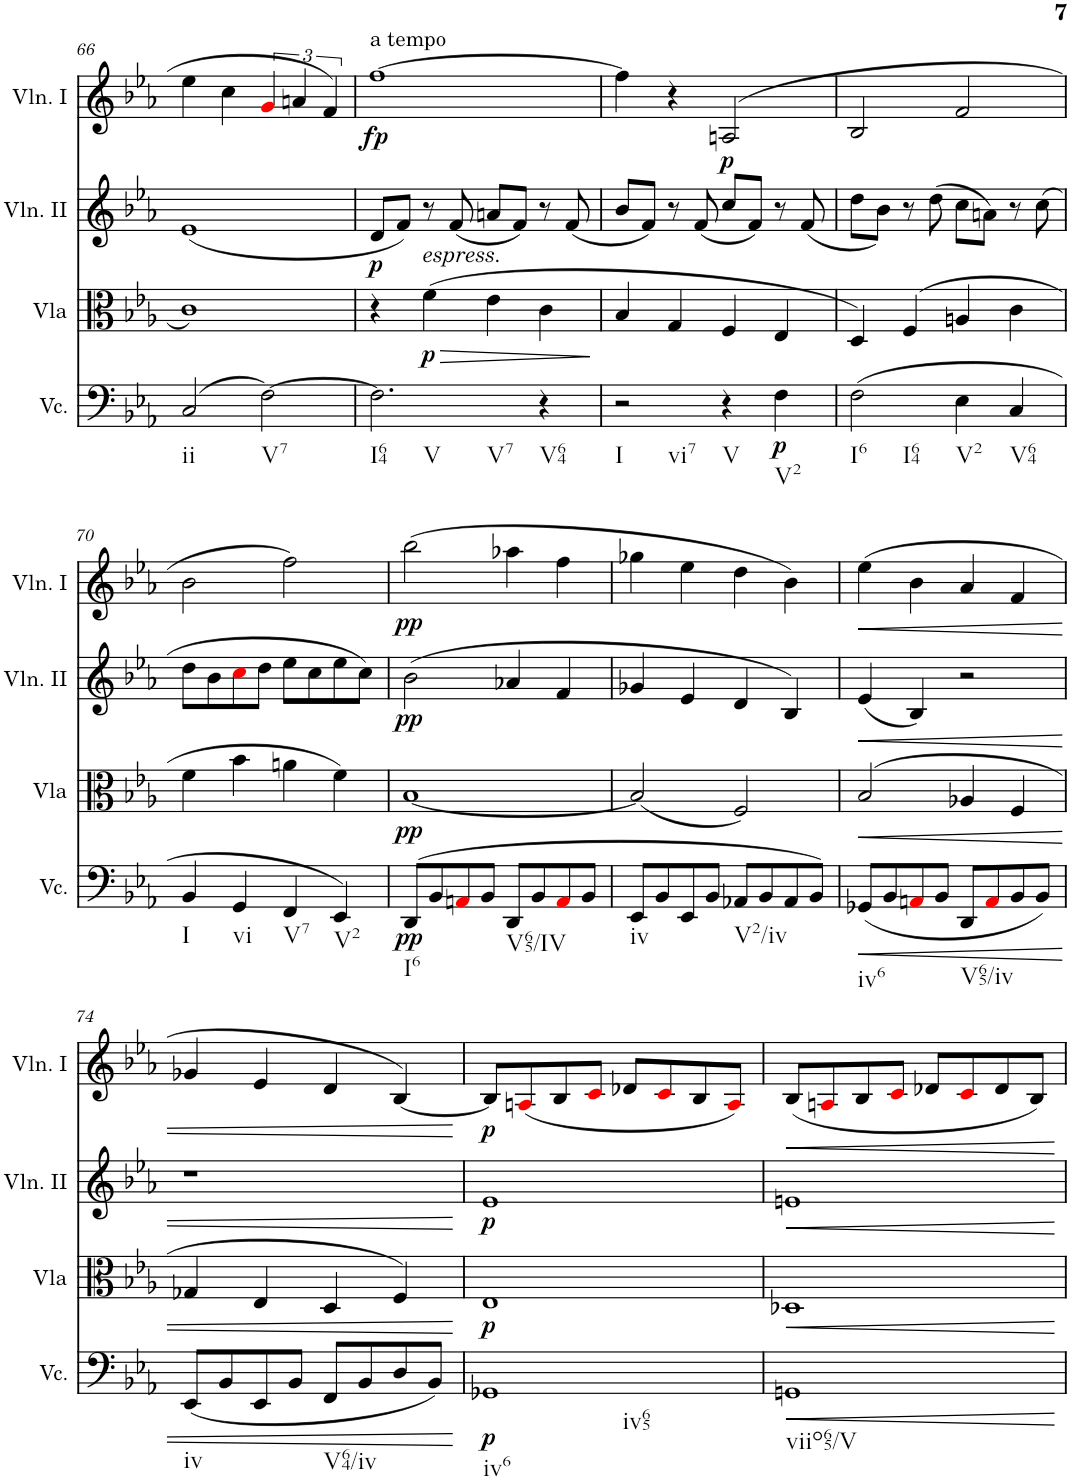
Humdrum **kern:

**kern	**dynam	**kern	**dynam	**kern	**dynam	**kern	**dynam
*part4	*part4	*part3	*part3	*part2	*part2	*part1	*part1
*staff4	*staff4	*staff3	*staff3	*staff2	*staff2	*staff1	*staff1
*I"Violoncello	*	*I"Viola	*	*I"Violino II	*	*I"Violino I	*
*I'Vc.	*	*I'Vla	*	*I'Vln. II	*	*I'Vln. I	*
!!LO:PB:g=z
*clefF4	*	*clefC3	*	*clefG2	*	*clefG2	*
*k[b-e-a-]	*	*k[b-e-a-]	*	*k[b-e-a-]	*	*k[b-e-a-]	*
*M4/4	*	*M4/4	*	*M4/4	*	*M4/4	*
*met(c)	*	*met(c)	*	*met(c)	*	*met(c)	*
=66	=66	=66	=66	=66	=66	=66	=66
!LO:TX:b:t=ii	!	!	!	!	!	!	!
(>2C/	.	1c	.	(<1e-	.	4ee-\	.
.	.	.	.	.	.	4cc\	.
!LO:TX:b:t=V7	!	!	!	!	!	!	!
[2F\)	.	.	.	.	.	6gi/	.
.	.	.	.	.	.	6an/	.
.	.	.	.	.	.	6f/	.
=67	=67	=67	=67	=67	=67	=67	=67
!	!	!	!	!	!	!LO:TX:a:t=a tempo	!
!LO:TX:b:t=I64	!	!	!	!	!	!	!
!LO:TX:b:t=V	!	!	!	!	!	!	!
!LO:TX:b:t=V7	!	!	!	!	!	!	!
!	!	!	!	!	!LO:DY:b	!	!LO:DY:b
2.F\]	.	4r	.	8d/L	p	[1ff	fp
.	.	.	.	8f/J)	.	.	.
!	!	!LO:TX:a:i:t=espress.	!	!	!	!	!
!	!	!	!LO:HP:b	!	!	!	!
!	!	!	!LO:DY:n=1:b	!	!	!	!
.	.	(>4f\	> p	8r	.	.	.
.	.	.	.	(<8f/	.	.	.
.	.	4e-\	.	8an/L	.	.	.
.	.	.	.	8f/J)	.	.	.
!LO:TX:b:t=V64	!	!	!	!	!	!	!
4r	.	4c\	.	8r	.	.	.
.	.	.	.	(<8f/	.	.	.
.	.	.	]	.	.	.	.
=68	=68	=68	=68	=68	=68	=68	=68
!LO:TX:b:t=I	!	!	!	!	!	!	!
!LO:TX:b:t=vi7	!	!	!	!	!	!	!
2r	.	4B-/	.	8b-/L	.	4ff\]	.
.	.	.	.	8f/J)	.	.	.
.	.	4G/	.	8r	.	4r	.
.	.	.	.	(<8f/	.	.	.
!LO:TX:b:t=V	!	!	!	!	!	!	!
!	!	!	!	!	!	!	!LO:DY:b
4r	.	4F/	.	8cc/L	.	(>2An/	p
.	.	.	.	8f/J)	.	.	.
!LO:TX:b:t=V2	!	!	!	!	!	!	!
!	!LO:DY:b	!	!	!	!	!	!
4F\	p	4E-/	.	8r	.	.	.
.	.	.	.	(<8f/	.	.	.
=69	=69	=69	=69	=69	=69	=69	=69
!LO:TX:b:t=I6	!	!	!	!	!	!	!
!LO:TX:b:t=I64	!	!	!	!	!	!	!
(>2F\	.	4D/)	.	8dd\L	.	2B-/	.
.	.	.	.	8b-\J)	.	.	.
.	.	(>4F/	.	8r	.	.	.
.	.	.	.	(>8dd\	.	.	.
!LO:TX:b:t=V2	!	!	!	!	!	!	!
4E-\	.	4An/	.	8cc\L	.	2f/	.
.	.	.	.	8an\J)	.	.	.
!LO:TX:b:t=V64	!	!	!	!	!	!	!
4C/	.	4c\	.	8r	.	.	.
.	.	.	.	(>8cc\	.	.	.
!!LO:LB:g=z
=70	=70	=70	=70	=70	=70	=70	=70
!LO:TX:b:t=I	!	!	!	!	!	!	!
4BB-/	.	4f\	.	8dd\L	.	2b-\	.
.	.	.	.	8b-\	.	.	.
!LO:TX:b:t=vi	!	!	!	!	!	!	!
4GG/	.	4b-\	.	8cci\	.	.	.
.	.	.	.	8dd\J	.	.	.
!LO:TX:b:t=V7	!	!	!	!	!	!	!
4FF/	.	4an\	.	8ee-\L	.	2ff\)	.
.	.	.	.	8cc\	.	.	.
!LO:TX:b:t=V2	!	!	!	!	!	!	!
4EE-/)	.	4f\)	.	8ee-\	.	.	.
.	.	.	.	8cc\J)	.	.	.
=71	=71	=71	=71	=71	=71	=71	=71
!LO:TX:b:t=I6	!	!	!	!	!	!	!
!	!LO:DY:b	!	!LO:DY:b	!	!LO:DY:b	!	!LO:DY:b
(>8DD/L	pp	[1B-	pp	(>2b-\	pp	(>2bb-\	pp
8BB-/	.	.	.	.	.	.	.
8AAni/	.	.	.	.	.	.	.
8BB-/J	.	.	.	.	.	.	.
!LO:TX:b:t=V65/IV	!	!	!	!	!	!	!
8DD/L	.	.	.	4a-X/	.	4aa-X\	.
8BB-/	.	.	.	.	.	.	.
8AAi/	.	.	.	4f/	.	4ff\	.
8BB-/J	.	.	.	.	.	.	.
=72	=72	=72	=72	=72	=72	=72	=72
!LO:TX:b:t=iv	!	!	!	!	!	!	!
8EE-/L	.	(<2B-/]	.	4g-X/	.	4gg-X\	.
8BB-/	.	.	.	.	.	.	.
8EE-/	.	.	.	4e-/	.	4ee-\	.
8BB-/J	.	.	.	.	.	.	.
!LO:TX:b:t=V2/iv	!	!	!	!	!	!	!
8AA-X/L	.	2F/)	.	4d/	.	4dd\	.
8BB-/	.	.	.	.	.	.	.
8AA-/	.	.	.	4B-/)	.	4b-\)	.
8BB-/J)	.	.	.	.	.	.	.
=73	=73	=73	=73	=73	=73	=73	=73
!LO:TX:b:t=iv6	!	!	!	!	!	!	!
!	!LO:HP:b	!	!LO:HP:b	!	!LO:HP:b	!	!LO:HP:b
(<8GG-X/L	<	(>2B-/	<	(<4e-/	<	(>4ee-\	<
8BB-/	.	.	.	.	.	.	.
8AAni/	.	.	.	4B-/)	.	4b-\	.
8BB-/J	.	.	.	.	.	.	.
!LO:TX:b:t=V65/iv	!	!	!	!	!	!	!
8DD/L	.	4A-X/	.	2r	.	4a-/	.
8AAi/	.	.	.	.	.	.	.
8BB-/	.	4F/	.	.	.	4f/	.
8BB-/J)	.	.	.	.	.	.	.
!!LO:LB:g=z
=74	=74	=74	=74	=74	=74	=74	=74
!LO:TX:b:t=iv	!	!	!	!	!	!	!
(<8EE-/L	.	4G-X/	.	1r	.	4g-X/	.
8BB-/	.	.	.	.	.	.	.
8EE-/	.	4E-/	.	.	.	4e-/	.
8BB-/J	.	.	.	.	.	.	.
!LO:TX:b:t=V64/iv	!	!	!	!	!	!	!
8FF/L	.	4D/	.	.	.	4d/	.
8BB-/	.	.	.	.	.	.	.
8D/	.	4F/)	.	.	.	[4B-/)	.
8BB-/J)	.	.	.	.	.	.	.
.	[	.	[	.	[	.	[
=75	=75	=75	=75	=75	=75	=75	=75
!LO:TX:b:t=iv6	!	!	!	!	!	!	!
!LO:TX:b:t=iv65	!	!	!	!	!	!	!
!	!LO:DY:b	!	!LO:DY:b	!	!LO:DY:b	!	!LO:DY:b
1GG-X	p	1E-	p	1e-	p	8B-/L]	p
.	.	.	.	.	.	(<8Ani/	.
.	.	.	.	.	.	8B-/	.
.	.	.	.	.	.	8ci/J	.
.	.	.	.	.	.	8d-X/L	.
.	.	.	.	.	.	8ci/	.
.	.	.	.	.	.	8B-/	.
.	.	.	.	.	.	8Ai/J)	.
=76	=76	=76	=76	=76	=76	=76	=76
!LO:TX:b:t=viio65/V	!	!	!	!	!	!	!
!	!LO:HP:b	!	!LO:HP:b	!	!LO:HP:b	!	!LO:HP:b
1GGn	<	1D-X	<	1en	<	(<8B-/L	<
.	.	.	.	.	.	8Ani/	.
.	.	.	.	.	.	8B-/	.
.	.	.	.	.	.	8ci/J	.
.	.	.	.	.	.	8d-X/L	.
.	.	.	.	.	.	8ci/	.
.	.	.	.	.	.	8d-/	.
.	.	.	.	.	.	8B-/J)	.
.	[	.	[	.	[	.	[
=	=	=	=	=	=	=	=
*-	*-	*-	*-	*-	*-	*-	*-
